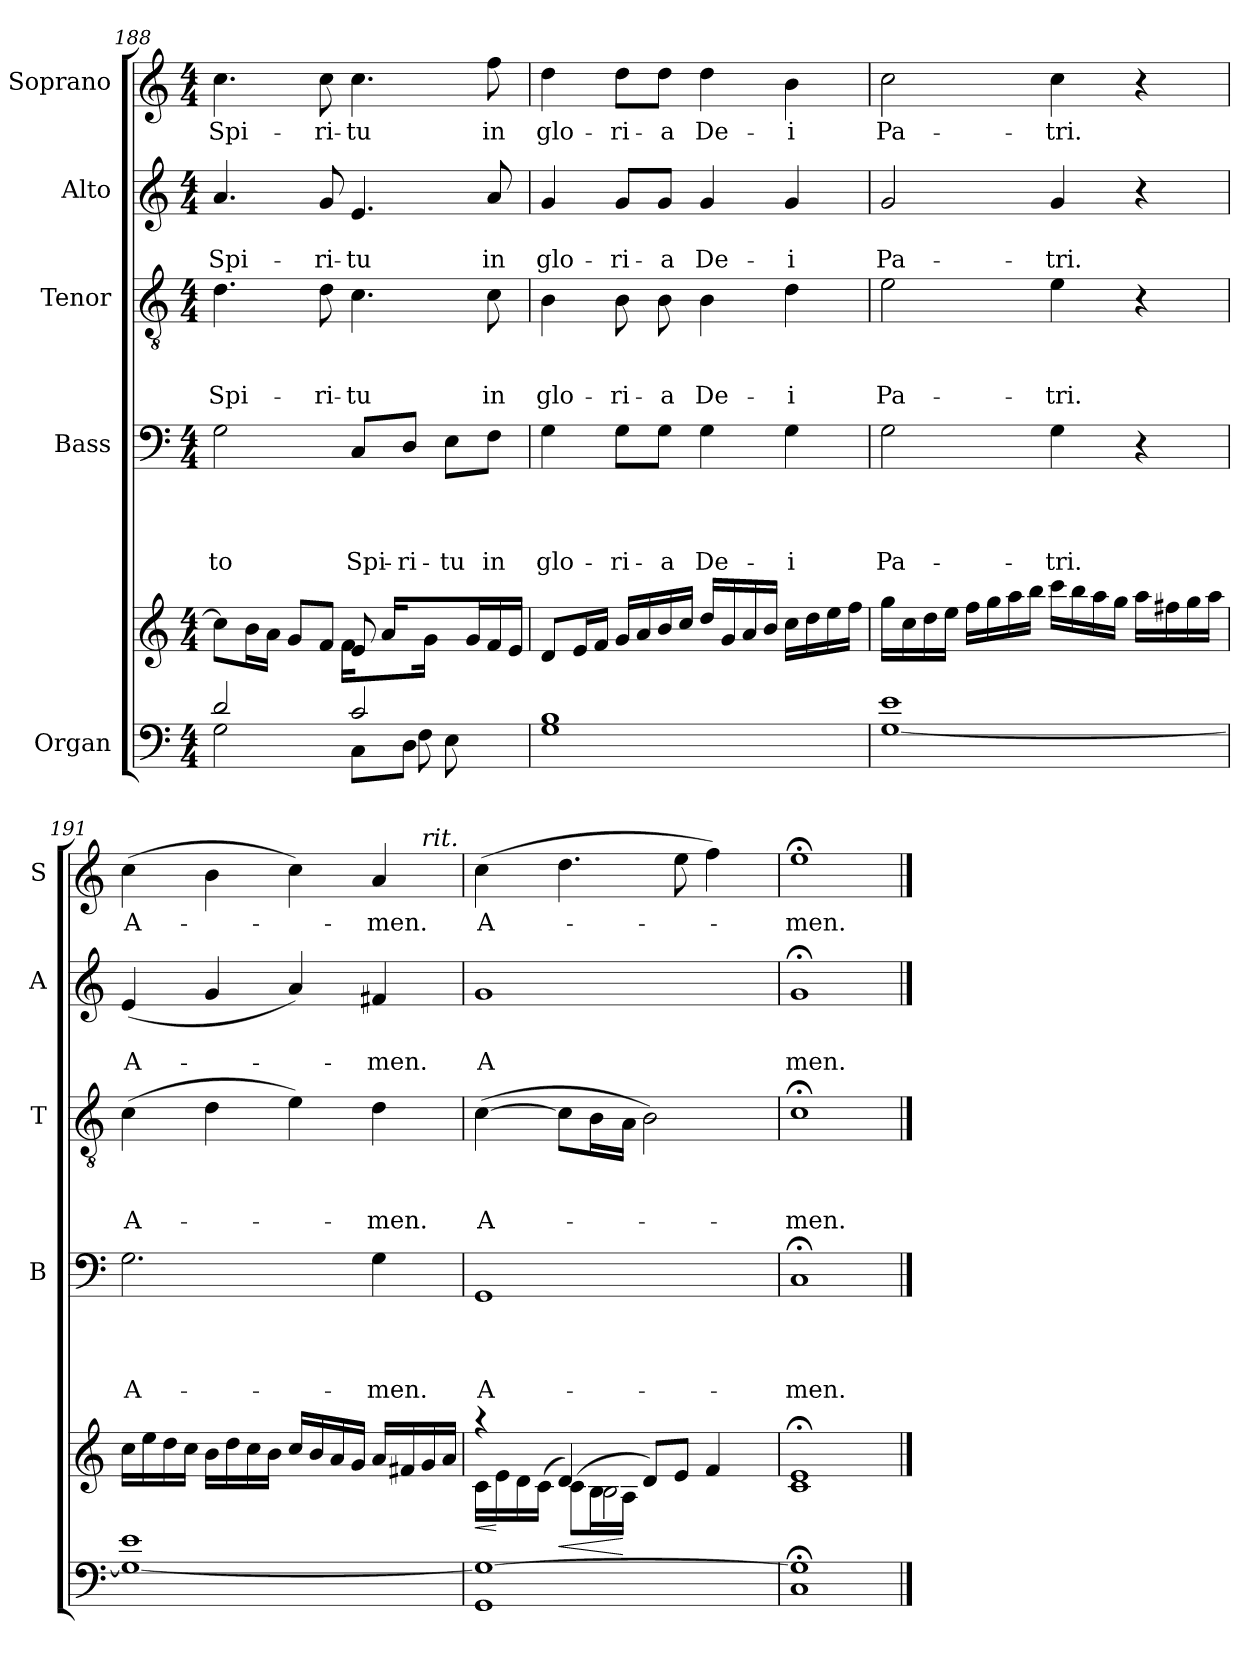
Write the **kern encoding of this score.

**kern	**kern	**dynam	**kern	**text	**text	**text	**text	**kern	**text	**text	**text	**kern	**text	**text	**kern	**text
*part5	*part5	*part5	*part4	*part4	*part4	*part4	*part4	*part3	*part3	*part3	*part3	*part2	*part2	*part2	*part1	*part1
*staff6	*staff5	*staff5/6	*staff4	*staff4	*staff4	*staff4	*staff4	*staff3	*staff3	*staff3	*staff3	*staff2	*staff2	*staff2	*staff1	*staff1
*I"Organ	*	*	*I"Bass	*	*	*	*	*I"Tenor	*	*	*	*I"Alto	*	*	*I"Soprano	*
*	*	*	*I'B	*	*	*	*	*I'T	*	*	*	*I'A	*	*	*I'S	*
*clefF4	*clefG2	*	*clefF4	*	*	*	*	*clefGv2	*	*	*	*clefG2	*	*	*clefG2	*
*k[]	*k[]	*	*k[]	*	*	*	*	*k[]	*	*	*	*k[]	*	*	*k[]	*
*C:	*C:	*	*C:	*	*	*	*	*C:	*	*	*	*C:	*	*	*C:	*
*M4/4	*M4/4	*	*M4/4	*	*	*	*	*M4/4	*	*	*	*M4/4	*	*	*M4/4	*
=188	=188	=188	=188	=188	=188	=188	=188	=188	=188	=188	=188	=188	=188	=188	=188	=188
*^	*^	*	*	*	*	*	*	*	*	*	*	*	*	*	*	*
*	*^	*	*^	*	*	*	*	*	*	*	*	*	*	*	*	*	*	*
!	!	!	!	!	!	!	!	!	!	!	!LO:LY:b	!	!	!	!LO:LY:b	!	!	!LO:LY:b	!	!LO:LY:b
2G\	2d/	2ryy	8cc\L]	2ryy	2ryy	.	2G\	.	.	.	-to	4.d\	.	.	Spi-	4.a/	.	Spi-	4.cc\	Spi-
.	.	.	16b\L	.	.	.	.	.	.	.	.	.	.	.	.	.	.	.	.	.
.	.	.	16a\JJ	.	.	.	.	.	.	.	.	.	.	.	.	.	.	.	.	.
.	.	.	8g/L	.	.	.	.	.	.	.	.	.	.	.	.	.	.	.	.	.
!	!	!	!	!	!	!	!	!	!	!	!	!	!	!	!LO:LY:b	!	!	!LO:LY:b	!	!LO:LY:b
.	.	.	8f/J	.	.	.	.	.	.	.	.	8d\	.	.	-ri-	8g/	.	-ri-	8cc\	-ri-
!	!	!	!	!	!	!	!	!	!	!	!LO:LY:b	!	!	!	!LO:LY:b	!	!	!LO:LY:b	!	!LO:LY:b
2c/	8C\L	8ryy	8e/	16f\LL	16ryy	.	8C/L	.	.	.	Spi-	4.c\	.	.	-tu	4.e/	.	-tu	4.cc\	-tu
.	.	.	.	8ryy	16a/LL	.	.	.	.	.	.	.	.	.	.	.	.	.	.	.
!	!	!	!	!	!	!	!	!	!	!	!LO:LY:b	!	!	!	!	!	!	!	!	!
.	8D\J	8F\	4.ryy	.	8.ryy	.	8D/J	.	.	.	-ri-	.	.	.	.	.	.	.	.	.
.	.	.	.	16g\JJ	.	.	.	.	.	.	.	.	.	.	.	.	.	.	.	.
!	!	!	!	!	!	!	!	!	!	!	!LO:LY:b	!	!	!	!	!	!	!	!	!
.	4ryy	8E\	.	4ryy	.	.	8E\L	.	.	.	-tu	.	.	.	.	.	.	.	.	.
.	.	.	.	.	16g/	.	.	.	.	.	.	.	.	.	.	.	.	.	.	.
!	!	!	!	!	!	!	!	!	!	!	!LO:LY:b	!	!	!	!LO:LY:b	!	!	!LO:LY:b	!	!LO:LY:b
.	.	8ryy	.	.	16f/	.	8F\J	.	.	.	in	8c\	.	.	in	8a/	.	in	8ff\	in
.	.	.	.	.	16e/JJ	.	.	.	.	.	.	.	.	.	.	.	.	.	.	.
*v	*v	*v	*	*	*	*	*	*	*	*	*	*	*	*	*	*	*	*	*	*
=189	=189	=189	=189	=189	=189	=189	=189	=189	=189	=189	=189	=189	=189	=189	=189	=189	=189	=189
!	!	!	!	!	!	!	!	!	!LO:LY:b	!	!	!	!LO:LY:b	!	!	!LO:LY:b	!	!LO:LY:b
*	*v	*v	*v	*	*	*	*	*	*	*	*	*	*	*	*	*	*	*
1G 1B	8d/L	.	4G\	.	.	.	glo-	4B\	.	.	glo-	4g/	.	glo-	4dd\	glo-
.	16e/L	.	.	.	.	.	.	.	.	.	.	.	.	.	.	.
.	16f/JJ	.	.	.	.	.	.	.	.	.	.	.	.	.	.	.
!	!	!	!	!	!	!	!LO:LY:b	!	!	!	!LO:LY:b	!	!	!LO:LY:b	!	!LO:LY:b
.	16g/LL	.	8G\L	.	.	.	-ri-	8B\	.	.	-ri-	8g/L	.	-ri-	8dd\L	-ri-
.	16a/	.	.	.	.	.	.	.	.	.	.	.	.	.	.	.
!	!	!	!	!	!	!	!LO:LY:b	!	!	!	!LO:LY:b	!	!	!LO:LY:b	!	!LO:LY:b
.	16b/	.	8G\J	.	.	.	-a	8B\	.	.	-a	8g/J	.	-a	8dd\J	-a
.	16cc/JJ	.	.	.	.	.	.	.	.	.	.	.	.	.	.	.
!	!	!	!	!	!	!	!LO:LY:b	!	!	!	!LO:LY:b	!	!	!LO:LY:b	!	!LO:LY:b
.	16dd/LL	.	4G\	.	.	.	De-	4B\	.	.	De-	4g/	.	De-	4dd\	De-
.	16g/	.	.	.	.	.	.	.	.	.	.	.	.	.	.	.
.	16a/	.	.	.	.	.	.	.	.	.	.	.	.	.	.	.
.	16b/JJ	.	.	.	.	.	.	.	.	.	.	.	.	.	.	.
!	!	!	!	!	!	!	!LO:LY:b	!	!	!	!LO:LY:b	!	!	!LO:LY:b	!	!LO:LY:b
.	16cc\LL	.	4G\	.	.	.	-i	4d\	.	.	-i	4g/	.	-i	4b\	-i
.	16dd\	.	.	.	.	.	.	.	.	.	.	.	.	.	.	.
.	16ee\	.	.	.	.	.	.	.	.	.	.	.	.	.	.	.
.	16ff\JJ	.	.	.	.	.	.	.	.	.	.	.	.	.	.	.
!!LO:LB:g=z
=190	=190	=190	=190	=190	=190	=190	=190	=190	=190	=190	=190	=190	=190	=190	=190	=190
!	!	!	!	!	!	!	!LO:LY:b	!	!	!	!LO:LY:b	!	!	!LO:LY:b	!	!LO:LY:b
[<1G 1e	16gg\LL	.	2G\	.	.	.	Pa-	2e\	.	.	Pa-	2g/	.	Pa-	2cc\	Pa-
.	16cc\	.	.	.	.	.	.	.	.	.	.	.	.	.	.	.
.	16dd\	.	.	.	.	.	.	.	.	.	.	.	.	.	.	.
.	16ee\JJ	.	.	.	.	.	.	.	.	.	.	.	.	.	.	.
.	16ff\LL	.	.	.	.	.	.	.	.	.	.	.	.	.	.	.
.	16gg\	.	.	.	.	.	.	.	.	.	.	.	.	.	.	.
.	16aa\	.	.	.	.	.	.	.	.	.	.	.	.	.	.	.
.	16bb\JJ	.	.	.	.	.	.	.	.	.	.	.	.	.	.	.
!	!	!	!	!	!	!	!LO:LY:b	!	!	!	!LO:LY:b	!	!	!LO:LY:b	!	!LO:LY:b
.	16ccc\LL	.	4G\	.	.	.	-tri.	4e\	.	.	-tri.	4g/	.	-tri.	4cc\	-tri.
.	16bb\	.	.	.	.	.	.	.	.	.	.	.	.	.	.	.
.	16aa\	.	.	.	.	.	.	.	.	.	.	.	.	.	.	.
.	16gg\JJ	.	.	.	.	.	.	.	.	.	.	.	.	.	.	.
.	16aa\LL	.	4r	.	.	.	.	4r	.	.	.	4r	.	.	4r	.
.	16ff#X\	.	.	.	.	.	.	.	.	.	.	.	.	.	.	.
.	16gg\	.	.	.	.	.	.	.	.	.	.	.	.	.	.	.
.	16aa\JJ	.	.	.	.	.	.	.	.	.	.	.	.	.	.	.
=191	=191	=191	=191	=191	=191	=191	=191	=191	=191	=191	=191	=191	=191	=191	=191	=191
!	!	!	!	!	!	!	!LO:LY:b	!	!	!	!LO:LY:b	!	!	!LO:LY:b	!	!LO:LY:b
*	*	*	*	*	*	*	*	*	*	*	*	*	*	*	*^	*
1G_ 1e	16cc\LL	.	2.G\	.	.	.	A-	(>4c\	.	.	A-	(<4e/	.	A-	(>4cc\	2..ryy	A-
.	16ee\	.	.	.	.	.	.	.	.	.	.	.	.	.	.	.	.
.	16dd\	.	.	.	.	.	.	.	.	.	.	.	.	.	.	.	.
.	16cc\JJ	.	.	.	.	.	.	.	.	.	.	.	.	.	.	.	.
.	16b\LL	.	.	.	.	.	.	4d\	.	.	.	4g/	.	.	4b\	.	.
.	16dd\	.	.	.	.	.	.	.	.	.	.	.	.	.	.	.	.
.	16cc\	.	.	.	.	.	.	.	.	.	.	.	.	.	.	.	.
.	16b\JJ	.	.	.	.	.	.	.	.	.	.	.	.	.	.	.	.
.	16cc/LL	.	.	.	.	.	.	4e\)	.	.	.	4a/)	.	.	4cc\)	.	.
.	16b/	.	.	.	.	.	.	.	.	.	.	.	.	.	.	.	.
.	16a/	.	.	.	.	.	.	.	.	.	.	.	.	.	.	.	.
.	16g/JJ	.	.	.	.	.	.	.	.	.	.	.	.	.	.	.	.
!	!	!	!	!	!	!	!LO:LY:b	!	!	!	!LO:LY:b	!	!	!LO:LY:b	!	!	!LO:LY:b
.	16a/LL	.	4G\	.	.	.	-men.	4d\	.	.	-men.	4f#X/	.	-men.	4a/	.	-men.
.	16f#X/	.	.	.	.	.	.	.	.	.	.	.	.	.	.	.	.
!	!	!	!	!	!	!	!	!	!	!	!	!	!	!	!	!LO:TX:a:i:t=rit.	!
.	16g/	.	.	.	.	.	.	.	.	.	.	.	.	.	.	8ryy	.
.	16a/JJ	.	.	.	.	.	.	.	.	.	.	.	.	.	.	.	.
=192	=192	=192	=192	=192	=192	=192	=192	=192	=192	=192	=192	=192	=192	=192	=192	=192	=192
!	!	!LO:HP:b	!	!	!	!	!LO:LY:b	!	!	!	!LO:LY:b	!	!	!LO:LY:b	!	!	!LO:LY:b
*	*^	*	*	*	*	*	*	*	*	*	*	*	*	*	*	*	*
*	*	*^	*	*	*	*	*	*	*	*	*	*	*	*	*	*	*	*
*	*	*	*^	*	*	*	*	*	*	*	*	*	*	*	*	*	*v	*v	*
1GG 1G_	16c\LL	4raa	4ryy	4.ryy	<	1GG	.	.	.	A-	(>[>4c\	.	.	A-	1g	.	A	(>4cc\	A-
.	16e\	.	.	.	[	.	.	.	.	.	.	.	.	.	.	.	.	.	.
.	16d\	.	.	.	.	.	.	.	.	.	.	.	.	.	.	.	.	.	.
.	(<16c\JJ	.	.	.	.	.	.	.	.	.	.	.	.	.	.	.	.	.	.
!	!	!	!	!	!LO:HP:b	!	!	!	!	!	!	!	!	!	!	!	!	!	!
.	4d/)	8ryy	(>8c\L	.	<	.	.	.	.	.	8c\L]	.	.	.	.	.	.	4.dd\	.
.	.	16ryy	16B\L	2B\	.	.	.	.	.	.	16B\L	.	.	.	.	.	.	.	.
.	.	2ryy	16A\JJ	.	[	.	.	.	.	.	16A\JJ	.	.	.	.	.	.	.	.
.	2ryy	.	8d/L)	.	.	.	.	.	.	.	2B\)	.	.	.	.	.	.	.	.
.	.	.	8e/J	.	.	.	.	.	.	.	.	.	.	.	.	.	.	8ee\	.
.	.	.	4f/	.	.	.	.	.	.	.	.	.	.	.	.	.	.	4ff\)	.
.	.	.	.	8ryy	.	.	.	.	.	.	.	.	.	.	.	.	.	.	.
.	.	16ryy	.	.	.	.	.	.	.	.	.	.	.	.	.	.	.	.	.
*	*	*v	*v	*v	*	*	*	*	*	*	*	*	*	*	*	*	*	*	*
=193	=193	=193	=193	=193	=193	=193	=193	=193	=193	=193	=193	=193	=193	=193	=193	=193	=193
!	!	!	!	!	!	!	!	!LO:LY:b	!	!	!	!LO:LY:b	!	!	!LO:LY:b	!	!LO:LY:b
*	*v	*v	*	*	*	*	*	*	*	*	*	*	*	*	*	*	*
1C;< 1G];<	1c; 1e;	.	1C;	.	.	.	-men.	1c;<	.	.	-men.	1g;	.	men.	1ee;<	-men.
==	==	==	==	==	==	==	==	==	==	==	==	==	==	==	==	==
*-	*-	*-	*-	*-	*-	*-	*-	*-	*-	*-	*-	*-	*-	*-	*-	*-
